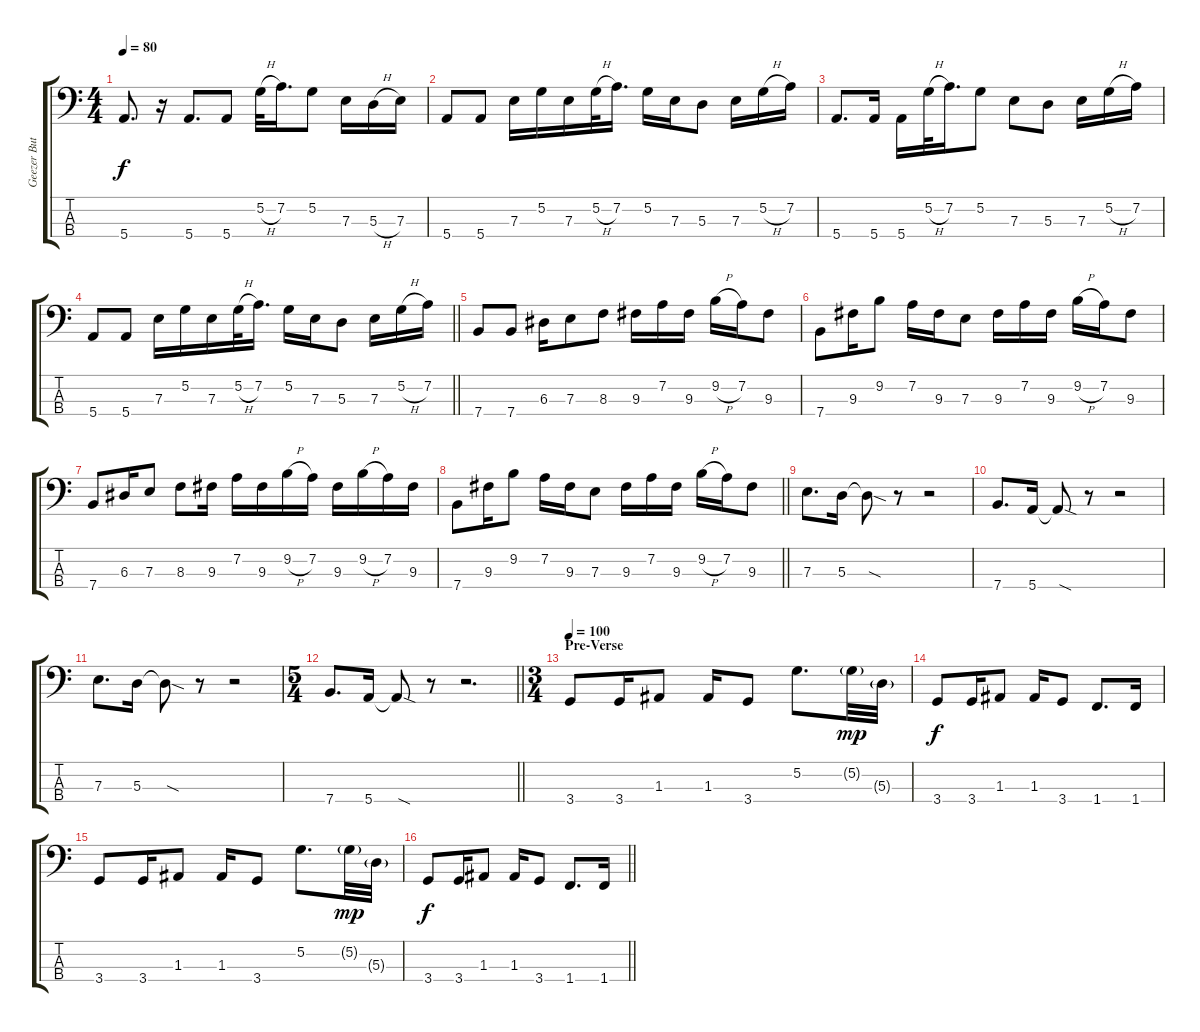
\track ("Geezer Butler - Bass" "Geezer But") {instrument electricbassfinger}
\staff {score tabs}
\tuning (G2 D2 A1 E1) {hide}
\ts (4 4)
\section ("" "")
\tempo 80
\clef f4
\ks c
5.4.8{d dy f} r.16 5.4.8{d} 5.4.8 5.2{h}.32 7.2.16{d} 5.2.8 7.3.16 5.3{h}.16 7.3.16 |
5.4.8 5.4.8 7.3.16 5.2.16 7.3.16 5.2{h}.32 7.2.16{d} 5.2.16 7.3.16 5.3.8 7.3.16 5.2{h}.16 7.2.16 |
5.4.8{d} 5.4.16 5.4.16 5.2{h}.32 7.2.16{d} 5.2.8 7.3.8 5.3.8 7.3.16 5.2{h}.16 7.2.16 |
\barLineRight lightlight
5.4.8 5.4.8 7.3.16 5.2.16 7.3.16 5.2{h}.32 7.2.16{d} 5.2.16 7.3.16 5.3.8 7.3.16 5.2{h}.16 7.2.16 |
7.4.8 7.4.8 6.3.16 7.3.8 8.3.8 9.3.16 7.2.16 9.3.16 9.2{h}.16 7.2.16 9.3.8 |
7.4.8 9.3.16 9.2.8 7.2.16 9.3.16 7.3.8 9.3.16 7.2.16 9.3.16 9.2{h}.16 7.2.16 9.3.8 |
7.4.8 6.3.16 7.3.8 8.3.8 9.3.16 7.2.16 9.3.16 9.2{h}.16 7.2.16 9.3.16 9.2{h}.16 7.2.16 9.3.16 |
\barLineRight lightlight
7.4.8 9.3.16 9.2.8 7.2.16 9.3.16 7.3.8 9.3.16 7.2.16 9.3.16 9.2{h}.16 7.2.16 9.3.8 |
7.3.8{d} 5.3.16 5.3{sod t}.8 r.8 r.2 |
7.4.8{d} 5.4.16 5.4{sod t}.8 r.8 r.2 |
7.3.8{d} 5.3.16 5.3{sod t}.8 r.8 r.2 |
\ts (5 4)
\barLineRight lightlight
7.4.8{d} 5.4.16 5.4{sod t}.8 r.8 r.2{d} |
\ts (3 4)
\section ("" "Pre-Verse")
\tempo 100
3.4.8 3.4.16 1.3.8 1.3.16 3.4.8 5.2.8{d} 5.2{g}.32{dy mp} 5.3{g}.32 |
3.4.8{dy f} 3.4.16 1.3.8 1.3.16 3.4.8 1.4.8{d} 1.4.16 |
3.4.8 3.4.16 1.3.8 1.3.16 3.4.8 5.2.8{d} 5.2{g}.32{dy mp} 5.3{g}.32 |
\barLineRight lightlight
3.4.8{dy f} 3.4.16 1.3.8 1.3.16 3.4.8 1.4.8{d} 1.4.16
